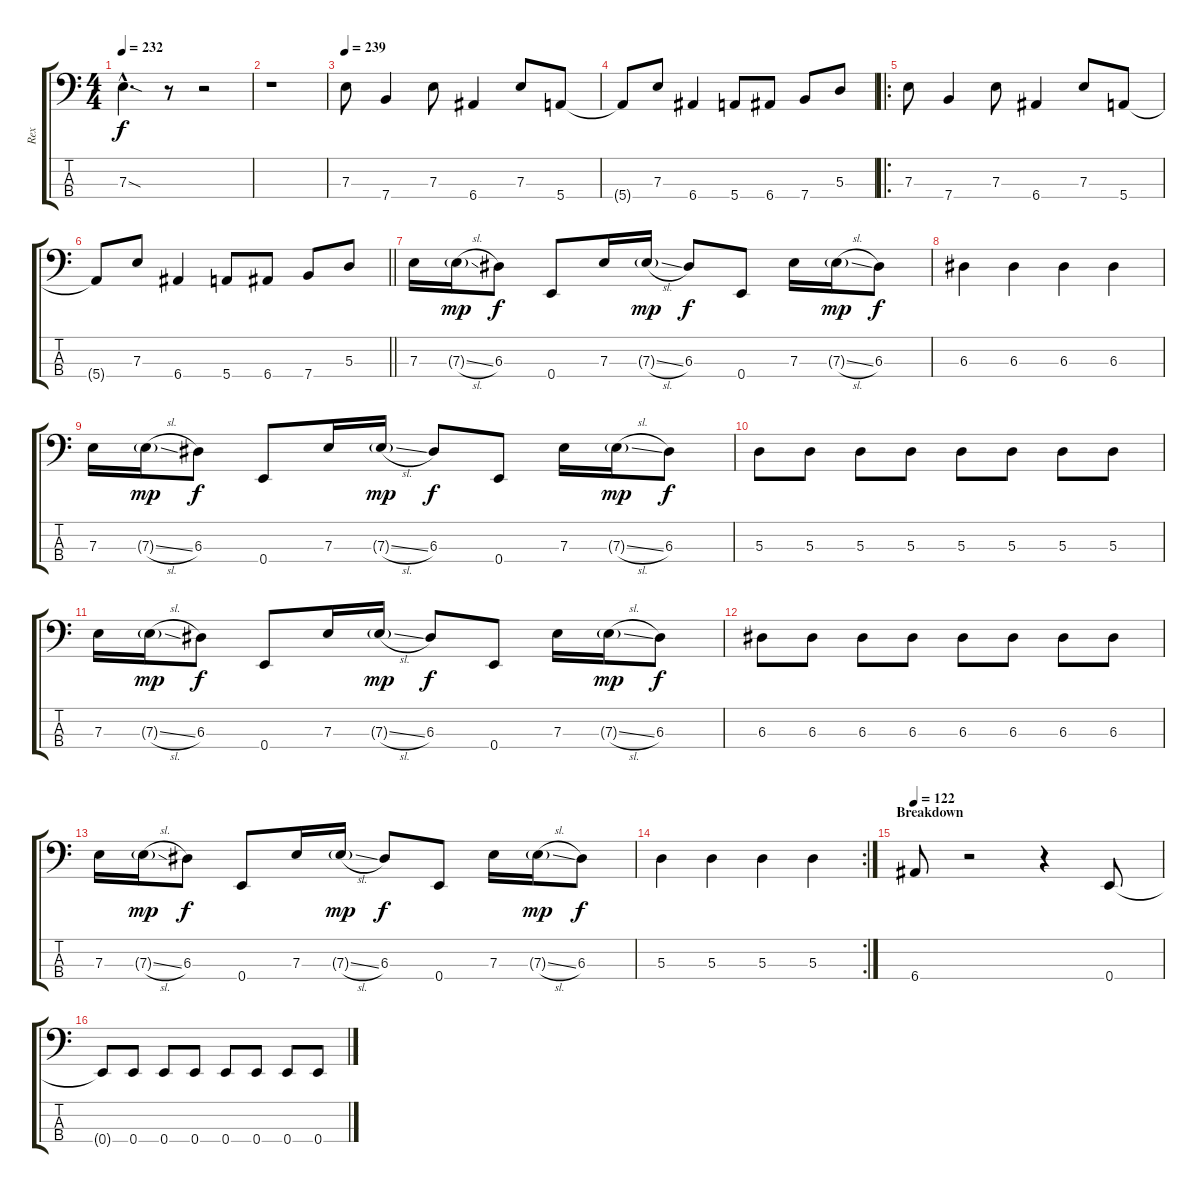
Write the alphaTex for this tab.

\track ("Rex" "Rex") {instrument electricbassfinger}
\staff {score tabs}
\tuning (G2 D2 A1 E1) {hide}
\ts (4 4)
\tempo 232
\clef f4
\ks c
7.3{sod hac}.4{d dy f} r.8 r.2 |
r.1 |
\tempo 239
7.3.8 7.4.4 7.3.8 6.4.4 7.3.8 5.4.8 |
5.4{t}.8 7.3.8 6.4.4 5.4.8 6.4.8 7.4.8 5.3.8 |
\ro
7.3.8 7.4.4 7.3.8 6.4.4 7.3.8 5.4.8 |
\barLineRight lightlight
5.4{t}.8 7.3.8 6.4.4 5.4.8 6.4.8 7.4.8 5.3.8 |
7.3.16 7.3{sl g}.16{dy mp} 6.3.8{dy f} 0.4.8 7.3.16 7.3{sl g}.16{dy mp} 6.3.8{dy f} 0.4.8 7.3.16 7.3{sl g}.16{dy mp} 6.3.8{dy f} |
6.3.4 6.3.4 6.3.4 6.3.4 |
7.3.16 7.3{sl g}.16{dy mp} 6.3.8{dy f} 0.4.8 7.3.16 7.3{sl g}.16{dy mp} 6.3.8{dy f} 0.4.8 7.3.16 7.3{sl g}.16{dy mp} 6.3.8{dy f} |
5.3.8 5.3.8 5.3.8 5.3.8 5.3.8 5.3.8 5.3.8 5.3.8 |
7.3.16 7.3{sl g}.16{dy mp} 6.3.8{dy f} 0.4.8 7.3.16 7.3{sl g}.16{dy mp} 6.3.8{dy f} 0.4.8 7.3.16 7.3{sl g}.16{dy mp} 6.3.8{dy f} |
6.3.8 6.3.8 6.3.8 6.3.8 6.3.8 6.3.8 6.3.8 6.3.8 |
7.3.16 7.3{sl g}.16{dy mp} 6.3.8{dy f} 0.4.8 7.3.16 7.3{sl g}.16{dy mp} 6.3.8{dy f} 0.4.8 7.3.16 7.3{sl g}.16{dy mp} 6.3.8{dy f} |
\rc 2
5.3.4 5.3.4 5.3.4 5.3.4 |
\section ("" "Breakdown")
\tempo 122
6.4.8 r.2 r.4 0.4.8 |
0.4{t}.8 0.4.8 0.4.8 0.4.8 0.4.8 0.4.8 0.4.8 0.4.8
